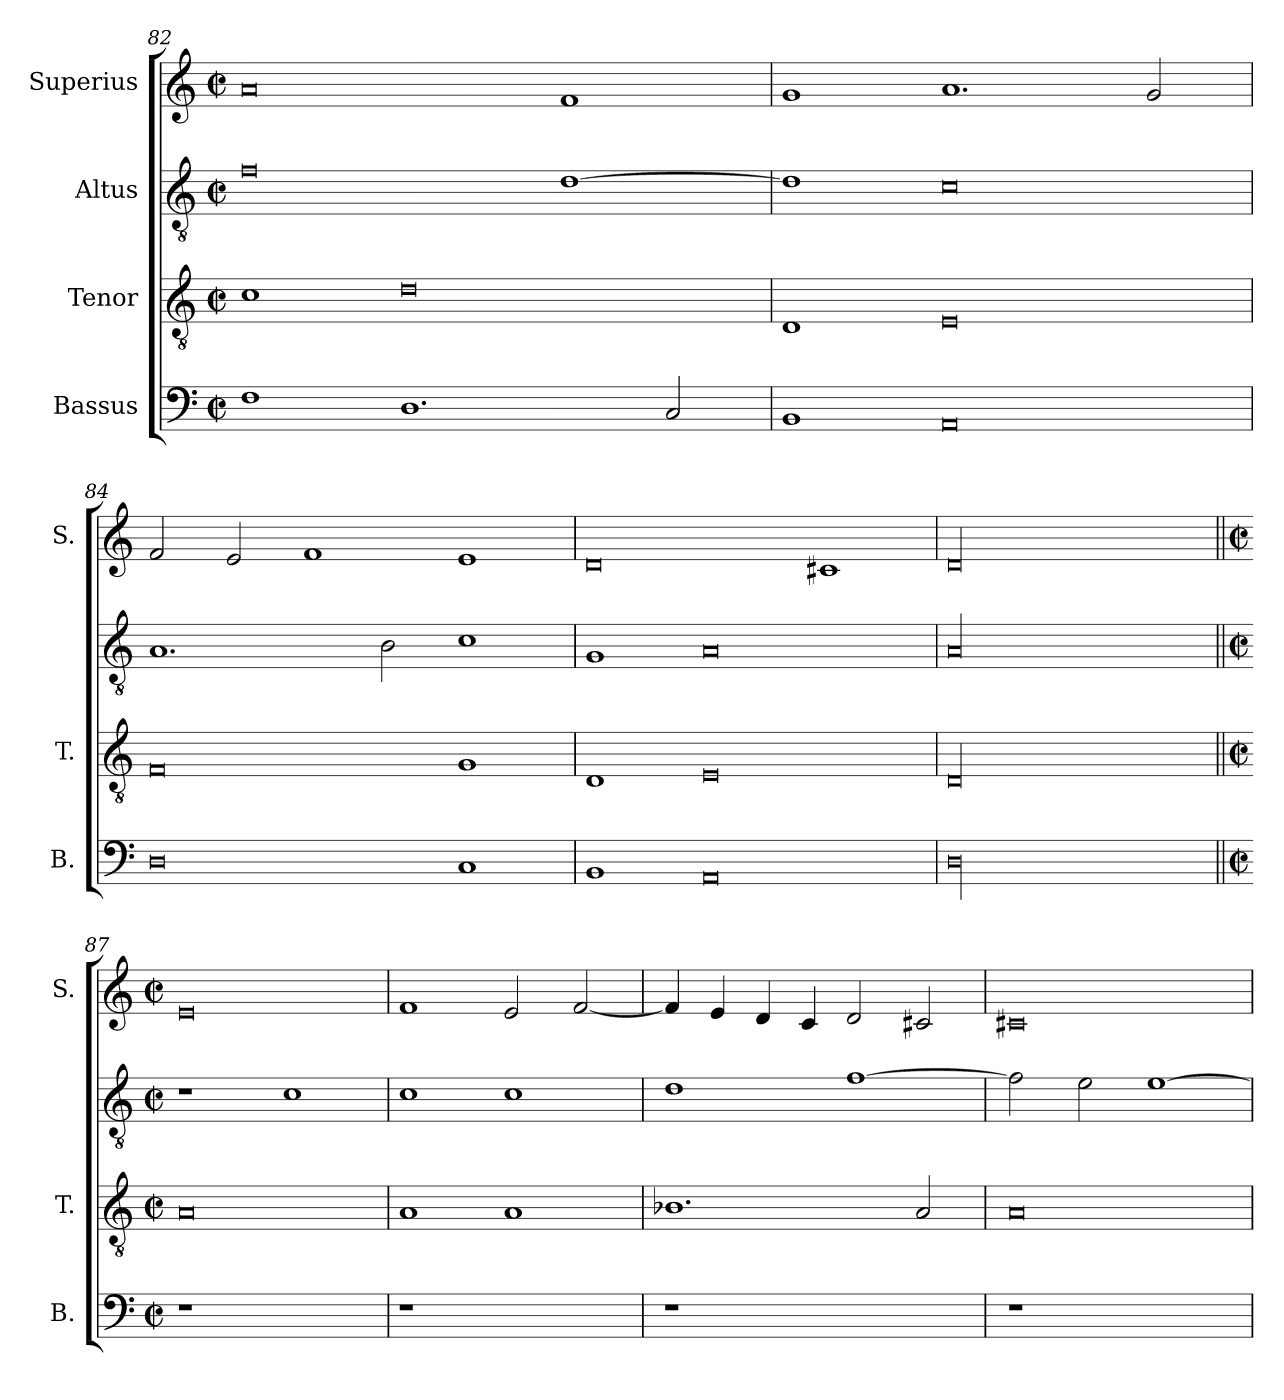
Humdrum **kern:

**kern	**kern	**kern	**kern
*part4	*part3	*part2	*part1
*staff4	*staff3	*staff2	*staff1
*I"Bassus	*I"Tenor	*I"Altus	*I"Superius
*I'B.	*I'T.	*	*I'S.
!!LO:LB:g=z
*clefF4	*clefGv2	*clefGv2	*clefG2
*	*ITrd7c12	*ITrd7c12	*
*k[]	*k[]	*k[]	*k[]
*C:	*C:	*C:	*C:
*M2/2	*M2/2	*M2/2	*M2/2
*met(c|)	*met(c|)	*met(c|)	*met(c|)
=82	=82	=82	=82
1Fi	1Ci	0Fi	0ai
1.Di	0Di	.	.
.	.	[>1Di	1fi
2Ci/	.	.	.
=83	=83	=83	=83
1BBi	1DDi	1Di]	1gi
0AAi	0EEi	0Ci	1.ai
.	.	.	2gi/
=84	=84	=84	=84
0Di	0FFi	1.AAi	2fi/
.	.	.	2ei/
.	.	.	1fi
.	.	2BBi\	.
1Ci	1GGi	1Ci	1ei
=85	=85	=85	=85
1BBi	1DDi	1GGi	0di
0AAi	0EEi	0AAi	.
.	.	.	1c#Xi
=86	=86	=86	=86
00Di	00DDi	00AAi	00di
!!LO:PB:g=z
=87||	=87||	=87||	=87||
*M2/2	*M2/2	*M2/2	*M2/2
*met(c|)	*met(c|)	*met(c|)	*met(c|)
!LO:N:vis=1	!	!	!
1r	0AAi	1r	0ei
1ryy	.	1Ci	.
=88	=88	=88	=88
!LO:N:vis=1	!	!	!
1r	1AAi	1Ci	1fi
1ryy	1AAi	1Ci	2ei/
.	.	.	[<2fi/
=89	=89	=89	=89
!LO:N:vis=1	!	!	!
1r	1.BB-Xi	1Di	4fi/]
.	.	.	4ei/
.	.	.	4di/
.	.	.	4ci/
1ryy	.	[>1Fi	2di/
.	2AAi/	.	2c#Xi/
=90	=90	=90	=90
!LO:N:vis=1	!	!	!
1r	0AAi	2Fi\]	0c#Xi
.	.	2Ei\	.
1ryy	.	[>1Ei	.
=	=	=	=
*-	*-	*-	*-
